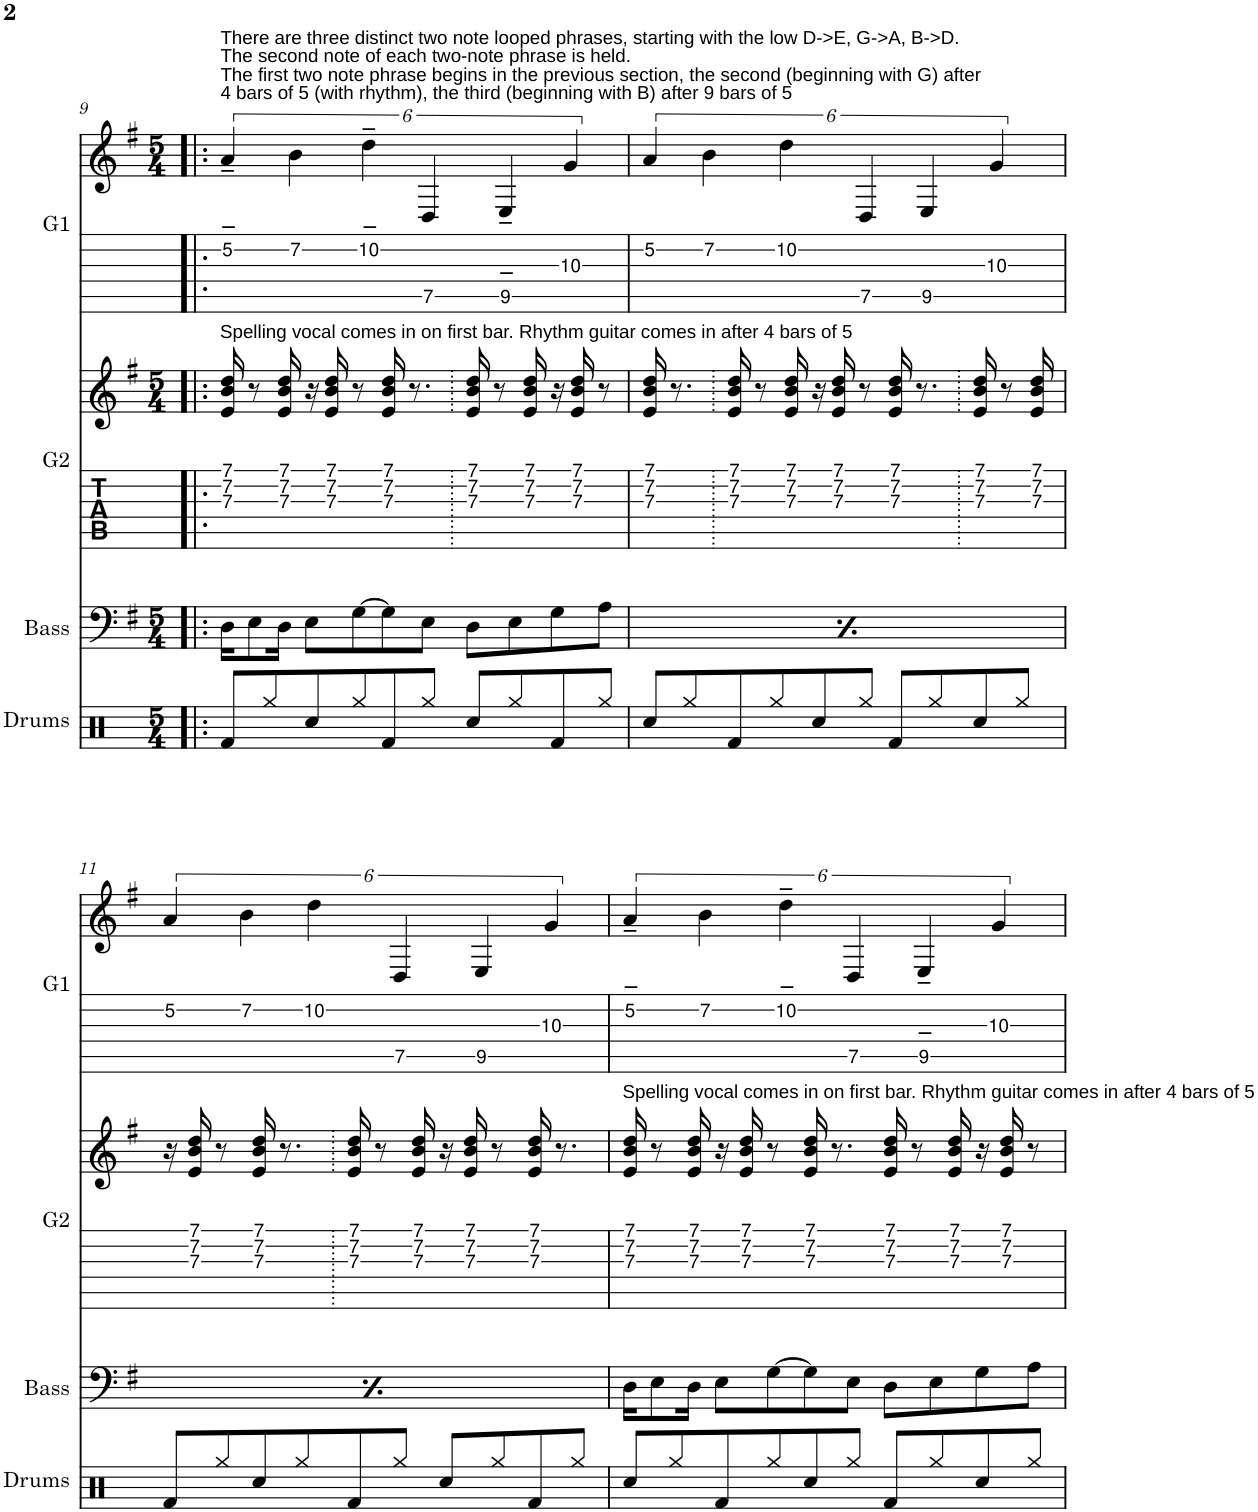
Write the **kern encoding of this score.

**kern	**kern	**kern	**kern	**kern
*part3	*part2	*part2	*part1	*part1
*staff5	*staff4	*staff3	*staff2	*staff1
*I"Bass	*I"G2 - Rhythm	*	*I"G1 - Frippertronics	*
*I'Bass	*I'G2	*	*I'G1	*
!!LO:PB:g=z
*clefF4	*	*clefG2	*	*clefG2
*Trd7c12	*	*	*	*
*k[f#]	*k[f#]	*k[f#]	*k[f#]	*k[f#]
*M5/4	*M5/4	*M5/4	*M5/4	*M5/4
*	*	*	*Xbrackettup	*
=9!|:	=9!|:	=9!|:	=9!|:	=9!|:
!	!	!	!	!LO:TX:a:t=There are three distinct two note looped phrases, starting with the low D->E, G->A, B->D.
!	!	!	!	!LO:TX:a:t=The second note of each two-note phrase is held.
!	!	!	!	!LO:TX:a:t=The first two note phrase begins in the previous section, the second (beginning with G) after
!	!	!	!	!LO:TX:a:t=4 bars of 5 (with rhythm), the third (beginning with B) after 9 bars of 5
!	!	!LO:TX:a:t=Spelling vocal comes in on first bar. Rhythm guitar comes in after 4 bars of 5	!	!
16D\KL	16e 16b 16dd	16e/ 16b/ 16dd/	24%5a~	24%5a~/
8E\	8r	8r	.	.
16D\Jk	16e 16b 16dd	16e/ 16b/ 16dd/	.	.
.	.	.	24%5b	24%5b\
8E\L	16r	16r	.	.
.	16e 16b 16dd	16e/ 16b/ 16dd/	.	.
[8G\	8r	8r	.	.
.	.	.	24%5dd~	24%5dd~\
8G\]	16e 16b 16dd	16e/ 16b/ 16dd/	.	.
.	8.r	8.r	.	.
8E\J	.	.	24%5D	24%5D/
8D\L	16e 16b 16dd	16e/ 16b/ 16dd/	.	.
.	8r	8r	.	.
.	.	.	24%5E~	24%5E~/
8E\	.	.	.	.
.	16e 16b 16dd	16e/ 16b/ 16dd/	.	.
8G\	16r	16r	.	.
.	.	.	24%5g	24%5g/
.	16e 16b 16dd	16e/ 16b/ 16dd/	.	.
8A\J	8r	8r	.	.
=10	=10.	=10.	=10	=10
16D\KL	16e 16b 16dd	16e/ 16b/ 16dd/	24%5a	24%5a/
8E\	8.r	8.r	.	.
16D\Jk	.	.	.	.
.	.	.	24%5b	24%5b\
8E\L	16e 16b 16dd	16e/ 16b/ 16dd/	.	.
.	8r	8r	.	.
[8G\	.	.	.	.
.	.	.	24%5dd	24%5dd\
.	16e 16b 16dd	16e/ 16b/ 16dd/	.	.
8G\]	16r	16r	.	.
.	16e 16b 16dd	16e/ 16b/ 16dd/	.	.
8E\J	8r	8r	24%5D	24%5D/
8D\L	16e 16b 16dd	16e/ 16b/ 16dd/	.	.
.	8.r	8.r	.	.
.	.	.	24%5E	24%5E/
8E\	.	.	.	.
8G\	16e 16b 16dd	16e/ 16b/ 16dd/	.	.
.	.	.	24%5g	24%5g/
.	8r	8r	.	.
8A\J	.	.	.	.
.	16e 16b 16dd	16e/ 16b/ 16dd/	.	.
!!LO:LB:g=z
=11	=11.	=11.	=11	=11
16D\KL	16r	16r	24%5a	24%5a/
8E\	16e 16b 16dd	16e/ 16b/ 16dd/	.	.
.	8r	8r	.	.
16D\Jk	.	.	.	.
.	.	.	24%5b	24%5b\
8E\L	16e 16b 16dd	16e/ 16b/ 16dd/	.	.
.	8.r	8.r	.	.
[8G\	.	.	.	.
.	.	.	24%5dd	24%5dd\
8G\]	16e 16b 16dd	16e/ 16b/ 16dd/	.	.
.	8r	8r	.	.
8E\J	.	.	24%5D	24%5D/
.	16e 16b 16dd	16e/ 16b/ 16dd/	.	.
8D\L	16r	16r	.	.
.	16e 16b 16dd	16e/ 16b/ 16dd/	.	.
.	.	.	24%5E	24%5E/
8E\	8r	8r	.	.
8G\	16e 16b 16dd	16e/ 16b/ 16dd/	.	.
.	.	.	24%5g	24%5g/
.	8.r	8.r	.	.
8A\J	.	.	.	.
=12	=12	=12	=12	=12
!	!	!LO:TX:a:t=Spelling vocal comes in on first bar. Rhythm guitar comes in after 4 bars of 5	!	!
16D\KL	16e 16b 16dd	16e/ 16b/ 16dd/	24%5a~	24%5a~/
8E\	8r	8r	.	.
16D\Jk	16e 16b 16dd	16e/ 16b/ 16dd/	.	.
.	.	.	24%5b	24%5b\
8E\L	16r	16r	.	.
.	16e 16b 16dd	16e/ 16b/ 16dd/	.	.
[8G\	8r	8r	.	.
.	.	.	24%5dd~	24%5dd~\
8G\]	16e 16b 16dd	16e/ 16b/ 16dd/	.	.
.	8.r	8.r	.	.
8E\J	.	.	24%5D	24%5D/
8D\L	16e 16b 16dd	16e/ 16b/ 16dd/	.	.
.	8r	8r	.	.
.	.	.	24%5E~	24%5E~/
8E\	.	.	.	.
.	16e 16b 16dd	16e/ 16b/ 16dd/	.	.
8G\	16r	16r	.	.
.	.	.	24%5g	24%5g/
.	16e 16b 16dd	16e/ 16b/ 16dd/	.	.
8A\J	8r	8r	.	.
=	=	=	=	=
*-	*-	*-	*-	*-
